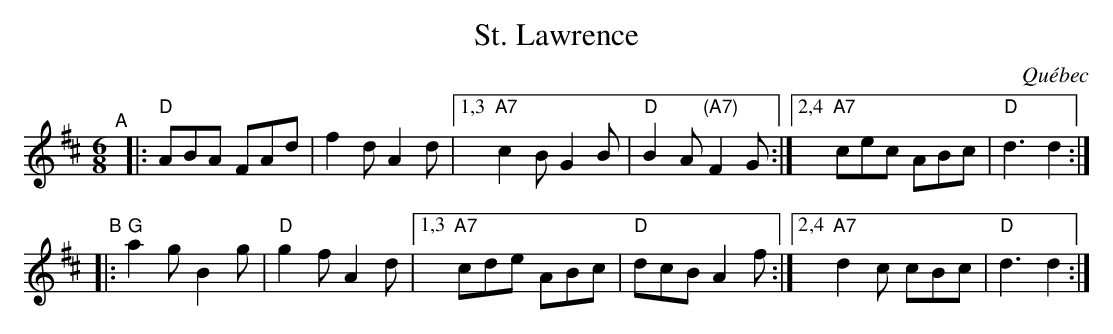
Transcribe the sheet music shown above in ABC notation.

X:1
T: St. Lawrence
O: Qu\'ebec
M: 6/8
L: 1/8
K: D
"^A"[|]\
|: "D"ABA FAd | f2d A2d |[1,3 "A7"c2B G2B | "D"B2A "(A7)"F2G \
                       :|[2,4 "A7"cec ABc | "D"d3 d2 :|
"^B"|:\
 "G"a2g B2g | "D"g2f A2d |[1,3 "A7"cde ABc | "D"dcB A2f \
                        :|[2,4 "A7"d2c cBc | "D"d3 d2 :|
